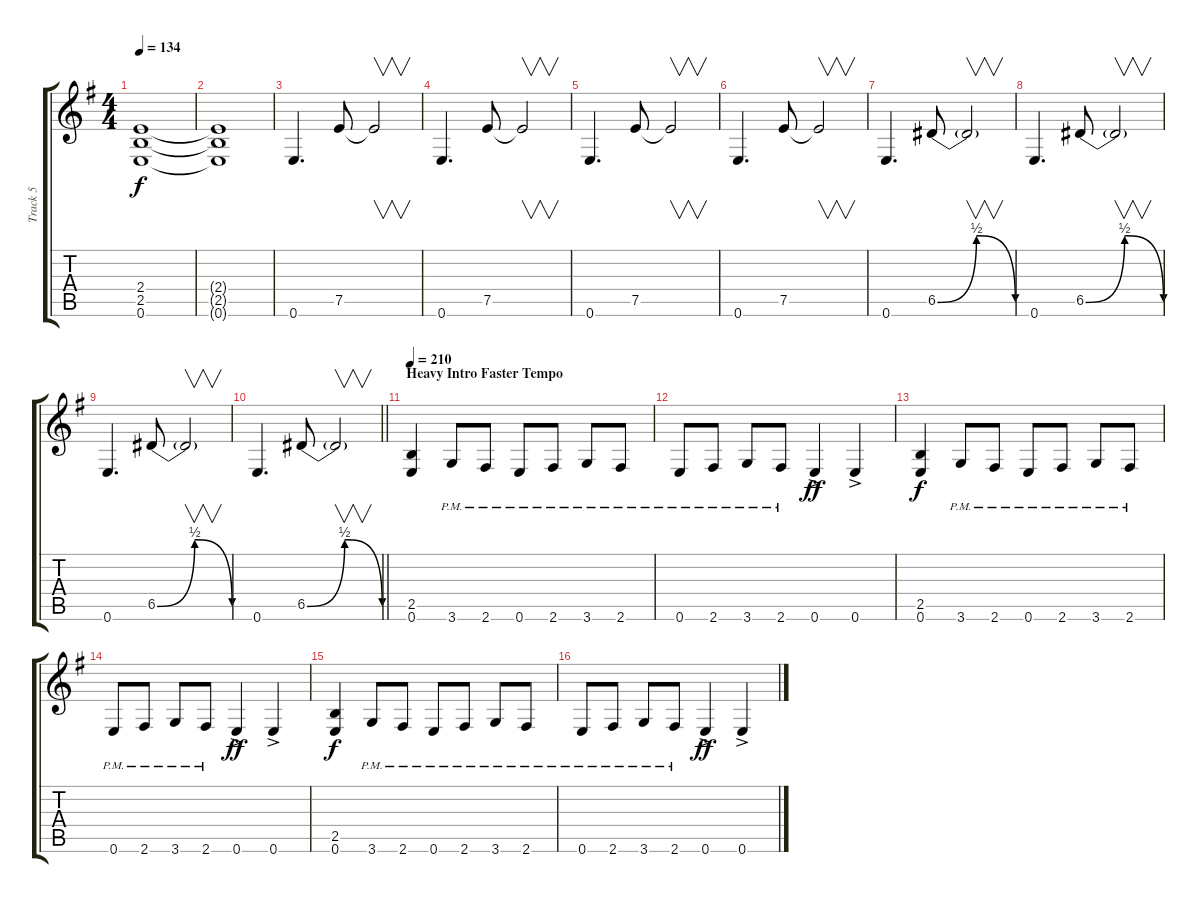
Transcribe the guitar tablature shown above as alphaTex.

\track ("Track 5" "Track 5") {instrument distortionguitar}
\staff {score tabs}
\tuning (E4 B3 G3 D3 A2 E2) {hide}
\ts (4 4)
\tempo 134
\clef g2
\ks g
(2.4{t} 2.5{t} 0.6{t}).1{dy f} |
(2.4{t} 2.5{t} 0.6{t}).1 |
0.6.4{d} 7.5.8 7.5{t}.2{v} |
0.6.4{d} 7.5.8 7.5{t}.2{v} |
0.6.4{d} 7.5.8 7.5{t}.2{v} |
0.6.4{d} 7.5.8 7.5{t}.2{v} |
0.6.4{d} 6.5{be (bendrelease 0 0 30 2 30 2 60 0)}.8 6.5{t}.2{v} |
0.6.4{d} 6.5{be (bendrelease 0 0 30 2 30 2 60 0)}.8 6.5{t}.2{v} |
0.6.4{d} 6.5{be (bendrelease 0 0 30 2 30 2 60 0)}.8 6.5{t}.2{v} |
\barLineRight lightlight
0.6.4{d} 6.5{be (bendrelease 0 0 30 2 30 2 60 0)}.8 6.5{t}.2{v} |
\section ("" "Heavy Intro Faster Tempo")
\tempo 210
(2.5 0.6).4 3.6{pm}.8 2.6{pm}.8 0.6{pm}.8 2.6{pm}.8 3.6{pm}.8 2.6{pm}.8 |
0.6{pm}.8 2.6{pm}.8 3.6{pm}.8 2.6{pm}.8 0.6{ac}.4{dy ff} 0.6{ac}.4 |
(2.5 0.6).4{dy f} 3.6{pm}.8 2.6{pm}.8 0.6{pm}.8 2.6{pm}.8 3.6{pm}.8 2.6{pm}.8 |
0.6{pm}.8 2.6{pm}.8 3.6{pm}.8 2.6{pm}.8 0.6{ac}.4{dy ff} 0.6{ac}.4 |
(2.5 0.6).4{dy f} 3.6{pm}.8 2.6{pm}.8 0.6{pm}.8 2.6{pm}.8 3.6{pm}.8 2.6{pm}.8 |
0.6{pm}.8 2.6{pm}.8 3.6{pm}.8 2.6{pm}.8 0.6{ac}.4{dy ff} 0.6{ac}.4
